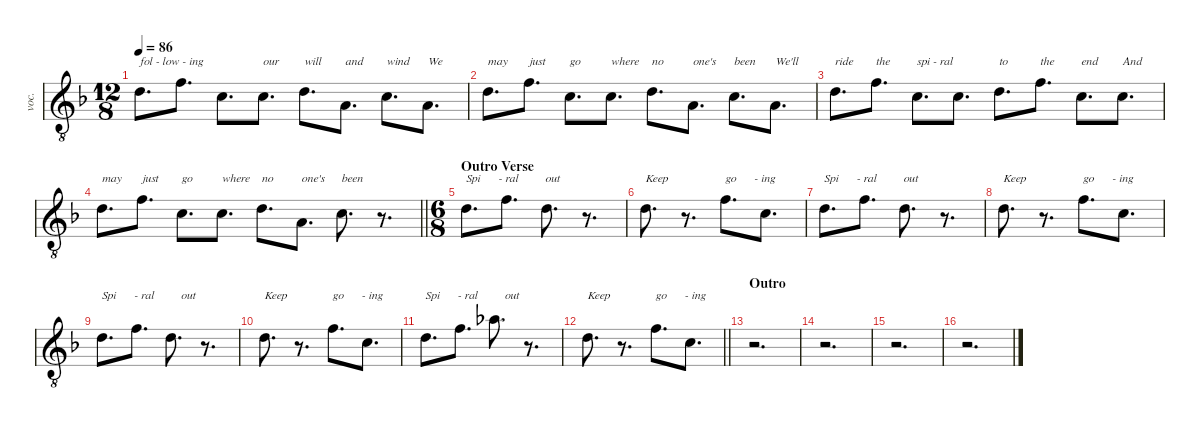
\defaultSystemsLayout 4
\hideDynamics
\bracketExtendMode nobrackets
\otherSystemsTrackNameOrientation horizontal
\track ("Vocal" "voc.") {defaultSystemsLayout 8 instrument tuba}
\staff {score}
\tuning (E4 B3 G3 D3 A2 E2)
\ts (12 8)
\tempo 86
\clef g2
\ottava 8vb
\ks dminor
3.2{acc forcenatural}.8{d txt "fol - low - ing" dy f beam Down} 1.1{acc forcenatural}.8{d beam Down} 1.2{acc forcenatural}.8{d beam Down} 1.2{acc forcenatural}.8{d txt "our" beam Down} 3.2{acc forcenatural}.8{d txt "will" beam Down} 2.3{acc forcenatural}.8{d txt "and" beam Down} 1.2{acc forcenatural}.8{d txt "wind" beam Down} 2.3{acc forcenatural}.8{d txt "We" beam Down} |
3.2{acc forcenatural}.8{d txt "may" beam Down} 1.1{acc forcenatural}.8{d txt "just" beam Down} 1.2{acc forcenatural}.8{d txt "go" beam Down} 1.2{acc forcenatural}.8{d txt "where" beam Down} 3.2{acc forcenatural}.8{d txt "no" beam Down} 2.3{acc forcenatural}.8{d txt "one's" beam Down} 1.2{acc forcenatural}.8{d txt "been" beam Down} 2.3{acc forcenatural}.8{d txt "We'll" beam Down} |
3.2{acc forcenatural}.8{d txt "ride" beam Down} 1.1{acc forcenatural}.8{d txt "the" beam Down} 1.2{acc forcenatural}.8{d txt "spi - ral" beam Down} 1.2{acc forcenatural}.8{d beam Down} 3.2{acc forcenatural}.8{d txt "to" beam Down} 1.1{acc forcenatural}.8{d txt "the" beam Down} 1.2{acc forcenatural}.8{d txt "end" beam Down} 1.2{acc forcenatural}.8{d txt "And" beam Down} |
\barLineRight lightlight
3.2{acc forcenatural}.8{d txt "may" beam Down} 1.1{acc forcenatural}.8{d txt "just" beam Down} 1.2{acc forcenatural}.8{d txt "go" beam Down} 1.2{acc forcenatural}.8{d txt "where" beam Down} 3.2{acc forcenatural}.8{d txt "no" beam Down} 2.3{acc forcenatural}.8{d txt "one's" beam Down} 1.2{acc forcenatural}.8{d txt "been" beam Down} r.8{d beam Down} |
\ts (6 8)
\beaming (8 3 3)
\section ("" "Outro Verse")
3.2{acc forcenatural}.8{d txt "Spi      - ral         out" beam Down} 1.1{acc forcenatural}.8{d beam Down} 3.2{acc forcenatural}.8{d beam Down} r.8{d beam Down} |
3.2{acc forcenatural}.8{d txt "Keep" beam Down} r.8{d beam Down} 1.1{acc forcenatural}.8{d txt "go      - ing" beam Down} 1.2{acc forcenatural}.8{d beam Down} |
3.2{acc forcenatural}.8{d txt "Spi      - ral         out" beam Down} 1.1{acc forcenatural}.8{d beam Down} 3.2{acc forcenatural}.8{d beam Down} r.8{d beam Down} |
3.2{acc forcenatural}.8{d txt "Keep" beam Down} r.8{d beam Down} 1.1{acc forcenatural}.8{d txt "go      - ing" beam Down} 1.2{acc forcenatural}.8{d beam Down} |
3.2{acc forcenatural}.8{d txt "Spi      - ral         out" beam Down} 1.1{acc forcenatural}.8{d beam Down} 3.2{acc forcenatural}.8{d beam Down} r.8{d beam Down} |
3.2{acc forcenatural}.8{d txt "Keep" beam Down} r.8{d beam Down} 1.1{acc forcenatural}.8{d txt "go      - ing" beam Down} 1.2{acc forcenatural}.8{d beam Down} |
3.2{acc forcenatural}.8{d txt "Spi      - ral         out" beam Down} 1.1{acc forcenatural}.8{d beam Down} 4.1{acc b}.8{d beam Down} r.8{d beam Down} |
\barLineRight lightlight
3.2{acc forcenatural}.8{d txt "Keep" beam Down} r.8{d beam Down} 1.1{acc forcenatural}.8{d txt "go      - ing" beam Down} 1.2{acc forcenatural}.8{d beam Down} |
\section ("" "Outro")
r.2{d beam Down} |
r.2{d beam Down} |
r.2{d beam Down} |
r.2{d beam Down}
